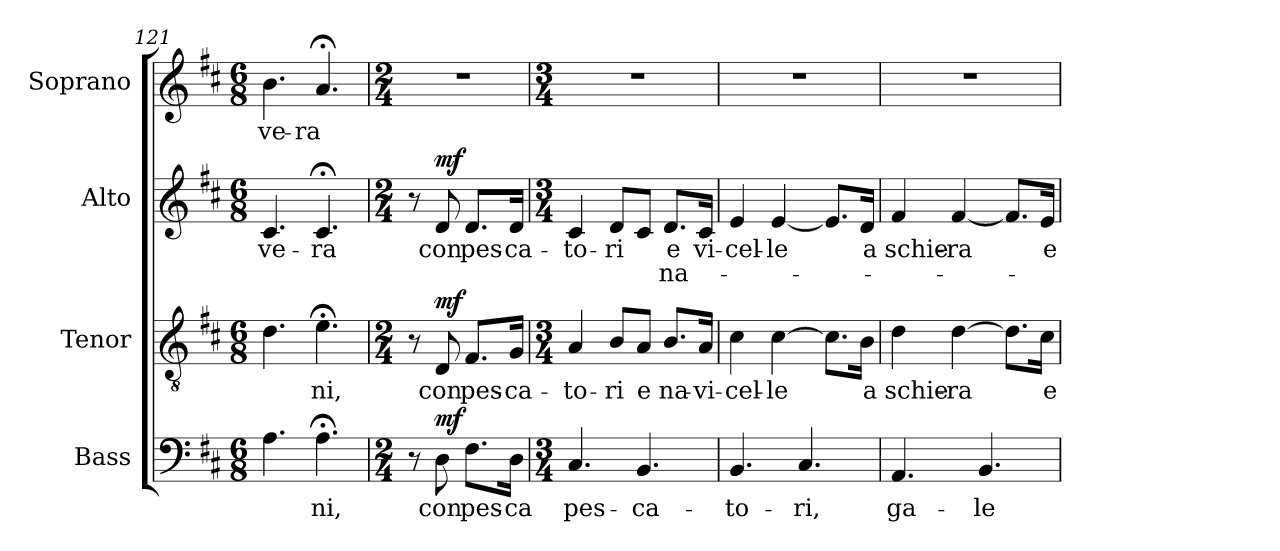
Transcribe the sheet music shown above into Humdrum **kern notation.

**kern	**text	**dynam	**kern	**text	**dynam	**kern	**text	**text	**dynam	**kern	**text
*part4	*part4	*part4	*part3	*part3	*part3	*part2	*part2	*part2	*part2	*part1	*part1
*staff4	*staff4	*staff4	*staff3	*staff3	*staff3	*staff2	*staff2	*staff2	*staff2	*staff1	*staff1
*I"Bass	*	*	*I"Tenor	*	*	*I"Alto	*	*	*	*I"Soprano	*
*I'B.	*	*	*I'T.	*	*	*I'A.	*	*	*	*I'S.	*
*clefF4	*	*	*clefGv2	*	*	*clefG2	*	*	*	*clefG2	*
*	*	*	*ITrd7c12	*	*	*	*	*	*	*	*
*k[f#c#]	*	*	*k[f#c#]	*	*	*k[f#c#]	*	*	*	*k[f#c#]	*
*D:	*	*	*D:	*	*	*D:	*	*	*	*D:	*
*M6/8	*	*	*M6/8	*	*	*M6/8	*	*	*	*M6/8	*
=121	=121	=121	=121	=121	=121	=121	=121	=121	=121	=121	=121
!	!	!	!	!	!	!	!LO:LY:b:color=#000000	!	!	!	!
!	!	!	!	!	!	!	!	!	!	!	!LO:LY:b:color=#000000
4.Ai\	.	.	4.Di\	.	.	4.c#i/	-ve-	.	.	4.bi\	-ve-
!	!LO:LY:b:color=#000000	!	!	!	!	!	!	!	!	!	!
!	!	!	!	!LO:LY:b:color=#000000	!	!	!	!	!	!	!
!	!	!	!	!	!	!	!LO:LY:b:color=#000000	!	!	!	!
!	!	!	!	!	!	!	!	!	!	!	!LO:LY:b:color=#000000
4.A;i\	-ni,	.	4.E;i\	-ni,	.	4.c#;i/	-ra	.	.	4.a;i/	-ra
=122	=122	=122	=122	=122	=122	=122	=122	=122	=122	=122	=122
*M2/4	*	*	*M2/4	*	*	*M2/4	*	*	*	*M2/4	*
!	!	!	!	!	!	!	!	!	!	!LO:N:vis=1	!
8r	.	.	8r	.	.	8r	.	.	.	2r	.
!	!LO:LY:b:color=#000000	!	!	!	!	!	!	!	!	!	!
!	!	!	!	!LO:LY:b:color=#000000	!	!	!	!	!	!	!
!	!	!	!	!	!	!	!LO:LY:b:color=#000000	!	!	!	!
8Di\	con	mf	8DDi/	con	mf	8di/	con	.	mf	.	.
!	!LO:LY:b:color=#000000	!	!	!	!	!	!	!	!	!	!
!	!	!	!	!LO:LY:b:color=#000000	!	!	!	!	!	!	!
!	!	!	!	!	!	!	!LO:LY:b:color=#000000	!	!	!	!
8.F#i\L	pes-	.	8.FF#i/L	pes-	.	8.di/L	pes-	.	.	.	.
!	!LO:LY:b:color=#000000	!	!	!	!	!	!	!	!	!	!
!	!	!	!	!LO:LY:b:color=#000000	!	!	!	!	!	!	!
!	!	!	!	!	!	!	!LO:LY:b:color=#000000	!	!	!	!
16Di\Jk	-ca-	.	16GGi/Jk	-ca-	.	16di/Jk	-ca-	.	.	.	.
!!LO:PB:g=z
=123	=123	=123	=123	=123	=123	=123	=123	=123	=123	=123	=123
*M3/4	*	*	*M3/4	*	*	*M3/4	*	*	*	*M3/4	*
*^	*	*	*	*	*	*	*	*	*	*	*
!	!	!LO:LY:b:color=#000000	!	!	!	!	!	!	!	!	!	!
!	!	!	!	!	!LO:LY:b:color=#000000	!	!	!	!	!	!	!
*	*	*	*	*^	*	*	*	*	*	*	*	*
!	!	!	!	!	!	!	!	!	!LO:LY:b:color=#000000	!	!	!LO:N:vis=1	!
4ryy	4.C#i/	-pes-	.	4AAi/	4.ryy	-to-	.	4c#i/	-to-	.	.	2.r	.
!	!	!	!	!	!	!LO:LY:b:color=#000000	!	!	!	!	!	!	!
!	!	!	!	!	!	!	!	!	!LO:LY:b:color=#000000	!	!	!	!
8ryy	.	.	.	8BBi/L	.	-ri	.	8di/L	-ri	.	.	.	.
!	!	!LO:LY:b:color=#000000	!	!	!	!	!	!	!	!	!	!	!
!	!	!	!	!	!	!LO:LY:b:color=#000000	!	!	!	!	!	!	!
8ryy	4.BBi/	-ca-	.	8AAi/J	4.ryy	e	.	8c#i/J	.	.	.	.	.
!	!	!	!	!	!	!LO:LY:b:color=#000000	!	!	!	!	!	!	!
!	!	!	!	!	!	!	!	!	!LO:LY:b:color=#000000	!LO:LY:b:color=#000000	!	!	!
8.ryy	.	.	.	8.BBi/L	.	na-	.	8.di/L	e	na-	.	.	.
!	!	!	!	!	!	!LO:LY:b:color=#000000	!	!	!	!	!	!	!
!	!	!	!	!	!	!	!	!	!LO:LY:b:color=#000000	!	!	!	!
16ryy	.	.	.	16AAi/Jk	.	-vi-	.	16c#i/Jk	-vi-	.	.	.	.
=124	=124	=124	=124	=124	=124	=124	=124	=124	=124	=124	=124	=124	=124
!	!	!LO:LY:b:color=#000000	!	!	!	!	!	!	!	!	!	!	!
!	!	!	!	!	!	!LO:LY:b:color=#000000	!	!	!	!	!	!	!
!	!	!	!	!	!	!	!	!	!LO:LY:b:color=#000000	!	!	!LO:N:vis=1	!
4ryy	4.BBi/	-to-	.	4C#i\	4.ryy	-cel-	.	4ei/	-cel-	.	.	2.r	.
!	!	!	!	!	!	!LO:LY:b:color=#000000	!	!	!	!	!	!	!
!	!	!	!	!	!	!	!	!	!LO:LY:b:color=#000000	!	!	!	!
4ryy	.	.	.	[>4C#i\	.	-le	.	[<4ei/	-le	.	.	.	.
!	!	!LO:LY:b:color=#000000	!	!	!	!	!	!	!	!	!	!	!
.	4.C#i/	-ri,	.	.	4.ryy	.	.	.	.	.	.	.	.
8.ryy	.	.	.	8.C#i\L]	.	.	.	8.ei/L]	.	.	.	.	.
!	!	!	!	!	!	!LO:LY:b:color=#000000	!	!	!	!	!	!	!
!	!	!	!	!	!	!	!	!	!LO:LY:b:color=#000000	!	!	!	!
16ryy	.	.	.	16BBi\Jk	.	a	.	16di/Jk	a	.	.	.	.
=125	=125	=125	=125	=125	=125	=125	=125	=125	=125	=125	=125	=125	=125
!	!	!LO:LY:b:color=#000000	!	!	!	!	!	!	!	!	!	!	!
!	!	!	!	!	!	!LO:LY:b:color=#000000	!	!	!	!	!	!	!
!	!	!	!	!	!	!	!	!	!LO:LY:b:color=#000000	!	!	!LO:N:vis=1	!
4ryy	4.AAi/	ga-	.	4Di\	4.ryy	schie-	.	4f#i/	schie-	.	.	2.r	.
!	!	!	!	!	!	!LO:LY:b:color=#000000	!	!	!	!	!	!	!
!	!	!	!	!	!	!	!	!	!LO:LY:b:color=#000000	!	!	!	!
4ryy	.	.	.	[>4Di\	.	-ra	.	[<4f#i/	-ra	.	.	.	.
!	!	!LO:LY:b:color=#000000	!	!	!	!	!	!	!	!	!	!	!
.	4.BBi/	-le-	.	.	4.ryy	.	.	.	.	.	.	.	.
8.ryy	.	.	.	8.Di\L]	.	.	.	8.f#i/L]	.	.	.	.	.
!	!	!	!	!	!	!LO:LY:b:color=#000000	!	!	!	!	!	!	!
!	!	!	!	!	!	!	!	!	!LO:LY:b:color=#000000	!	!	!	!
16ryy	.	.	.	16C#i\Jk	.	e	.	16ei/Jk	e	.	.	.	.
*v	*v	*	*	*	*	*	*	*	*	*	*	*	*
*	*	*	*v	*v	*	*	*	*	*	*	*	*
=	=	=	=	=	=	=	=	=	=	=	=
*-	*-	*-	*-	*-	*-	*-	*-	*-	*-	*-	*-
